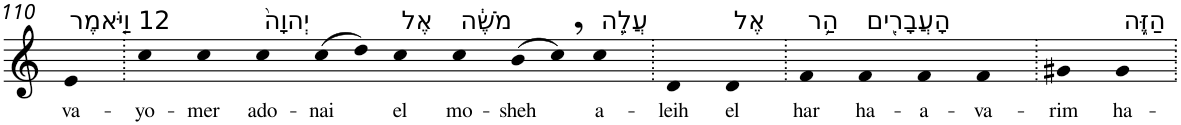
**kern	**text
*part1	*part1
*staff1	*staff1
*I"Piano	*
*I'Pno	*
!!LO:PB:g=z
*clefG2	*
*k[]	*
=110	=110
!LO:TX:a:t=12 וַיֹּ֤אמֶר	!
!	!LO:LY:b
4e	va-
=111.	=111.
!	!LO:LY:b
4cc	-yo-
!	!LO:LY:b
4cc	-mer
!LO:TX:a:t=יְהוָה֙	!
!	!LO:LY:b
4cc	ado-
!	!LO:LY:b
(>8cc	-nai
8dd)	.
!LO:TX:a:t=אֶל	!
!	!LO:LY:b
4cc	el
!LO:TX:a:t=מֹשֶׁ֔ה	!
!	!LO:LY:b
4cc	mo-
!	!LO:LY:b
(>8b	-sheh
8cc,)	.
!LO:TX:a:t=עֲלֵ֛ה	!
!	!LO:LY:b
4cc	a-
=112.	=112.
!	!LO:LY:b
4d	-leih
!LO:TX:a:t=אֶל	!
!	!LO:LY:b
4d	el
=113.	=113.
!LO:TX:a:t=הַ֥ר	!
!	!LO:LY:b
4f	har
!LO:TX:a:t=הָעֲבָרִ֖ים	!
!	!LO:LY:b
4f	ha-
!	!LO:LY:b
4f	-a-
!	!LO:LY:b
4f	-va-
=114.	=114.
!	!LO:LY:b
4g#X	-rim
!LO:TX:a:t=הַזֶּ֑ה	!
!	!LO:LY:b
4g#	ha-
=.	=.
*-	*-
